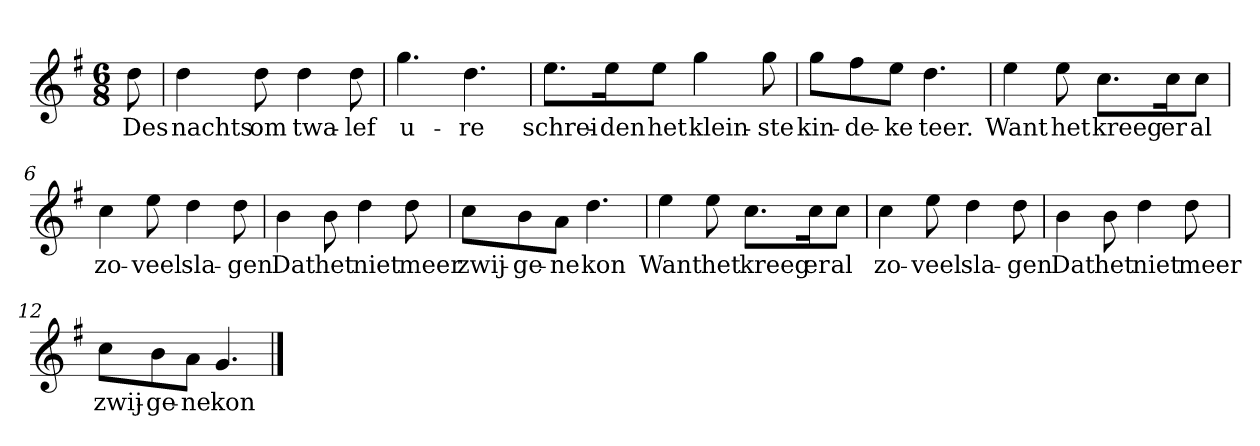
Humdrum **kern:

**kern	**text
*part1	*part1
*staff1	*staff1
*clefG2	*
*k[f#]	*
*G:	*
*M6/8	*
*MM120	*
=	=
8dd	Des
=1	=1
4dd	nachts
8dd	om
4dd	twa-
8dd	-lef
=2	=2
4.gg	u-
4.dd	-re
=3	=3
8.ee\L	schrei-
16ee\K	-den
8ee\J	het
4gg	klein-
8gg	-ste
=4	=4
8gg\L	kin-
8ff#\	-de-
8ee\J	-ke
4.dd	teer.
=5	=5
4ee	Want
8ee	het
8.cc\L	kreeg
16cc\K	er
8cc\J	al
=6	=6
4cc	zo-
8ee	-veel
4dd	sla-
8dd	-gen
=7	=7
4b	Dat
8b	het
4dd	niet
8dd	meer
=8	=8
8cc\L	zwij-
8b\	-ge-
8a\J	-ne
4.dd	kon
=9	=9
4ee	Want
8ee	het
8.cc\L	kreeg
16cc\K	er
8cc\J	al
=10	=10
4cc	zo-
8ee	-veel
4dd	sla-
8dd	-gen
=11	=11
4b	Dat
8b	het
4dd	niet
8dd	meer
=12	=12
8cc\L	zwij-
8b\	-ge-
8a\J	-ne
4.g	kon
==	==
*-	*-
